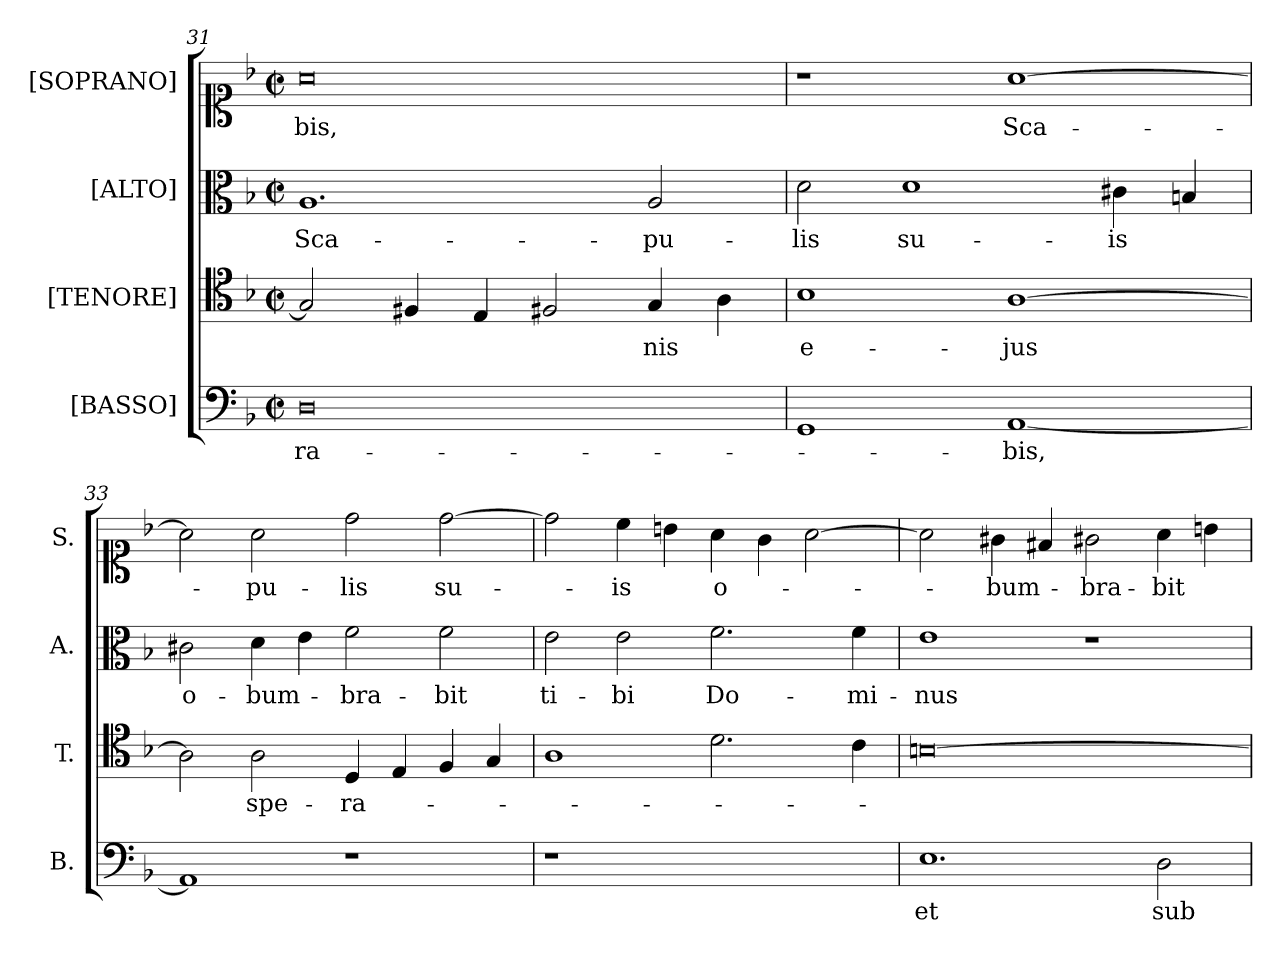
**kern	**text	**kern	**text	**kern	**text	**kern	**text
*part4	*part4	*part3	*part3	*part2	*part2	*part1	*part1
*staff4	*staff4	*staff3	*staff3	*staff2	*staff2	*staff1	*staff1
*I"[BASSO]	*	*I"[TENORE]	*	*I"[ALTO]	*	*I"[SOPRANO]	*
*I'B.	*	*I'T.	*	*I'A.	*	*I'S.	*
*clefF4	*	*clefC4	*	*clefC3	*	*clefC1	*
*k[b-]	*	*k[b-]	*	*k[b-]	*	*k[b-]	*
*d:	*	*d:	*	*d:	*	*d:	*
*M2/2	*	*M2/2	*	*M2/2	*	*M2/2	*
*met(c|)	*	*met(c|)	*	*met(c|)	*	*met(c|)	*
=31	=31	=31	=31	=31	=31	=31	=31
!	!LO:LY:b:color=#000000	!	!	!	!	!	!
!	!	!	!	!	!LO:LY:b:color=#000000	!	!
!	!	!	!	!	!	!	!LO:LY:b:color=#000000
0Di	-ra-	2Gi/]	.	1.Ai	Sca-	0ai	-bis,
.	.	4F#Xi/	.	.	.	.	.
.	.	4Ei/	.	.	.	.	.
.	.	2F#Xi/	.	.	.	.	.
!	!	!	!LO:LY:b:color=#000000	!	!	!	!
!	!	!	!	!	!LO:LY:b:color=#000000	!	!
.	.	4Gi/	-nis	2Ai/	-pu-	.	.
.	.	4Ai\	.	.	.	.	.
=32	=32	=32	=32	=32	=32	=32	=32
!	!	!	!LO:LY:b:color=#000000	!	!	!	!
!	!	!	!	!	!LO:LY:b:color=#000000	!	!
1GGi	.	1B-i	e-	2di\	-lis	1r	.
!	!	!	!	!	!LO:LY:b:color=#000000	!	!
.	.	.	.	1di	su-	.	.
!	!LO:LY:b:color=#000000	!	!	!	!	!	!
!	!	!	!LO:LY:b:color=#000000	!	!	!	!
!	!	!	!	!	!	!	!LO:LY:b:color=#000000
[<1AAi	-bis,	[>1Ai	-jus	.	.	[>1ai	Sca-
!	!	!	!	!	!LO:LY:b:color=#000000	!	!
.	.	.	.	4c#Xi\	-is	.	.
.	.	.	.	4Bni/	.	.	.
!!LO:LB:g=z
=33	=33	=33	=33	=33	=33	=33	=33
!	!	!	!	!	!LO:LY:b:color=#000000	!	!
1AAi]	.	2Ai\]	.	2c#Xi\	o-	2ai\]	.
!	!	!	!LO:LY:b:color=#000000	!	!	!	!
!	!	!	!	!	!LO:LY:b:color=#000000	!	!
!	!	!	!	!	!	!	!LO:LY:b:color=#000000
.	.	2Ai\	spe-	4di\	-bum-	2ai\	-pu-
.	.	.	.	4ei\	.	.	.
!	!	!	!LO:LY:b:color=#000000	!	!	!	!
!	!	!	!	!	!LO:LY:b:color=#000000	!	!
!	!	!	!	!	!	!	!LO:LY:b:color=#000000
1r	.	4Di/	-ra-	2fi\	-bra-	2ddi\	-lis
.	.	4Ei/	.	.	.	.	.
!	!	!	!	!	!LO:LY:b:color=#000000	!	!
!	!	!	!	!	!	!	!LO:LY:b:color=#000000
.	.	4Fi/	.	2fi\	-bit	[>2ddi\	su-
.	.	4Gi/	.	.	.	.	.
=34	=34	=34	=34	=34	=34	=34	=34
!LO:N:vis=1	!	!	!	!	!	!	!
!	!	!	!	!	!LO:LY:b:color=#000000	!	!
1r	.	1Ai	.	2ei\	ti-	2ddi\]	.
!	!	!	!	!	!LO:LY:b:color=#000000	!	!
!	!	!	!	!	!	!	!LO:LY:b:color=#000000
.	.	.	.	2ei\	-bi	4cci\	-is
.	.	.	.	.	.	4bni\	.
!	!	!	!	!	!LO:LY:b:color=#000000	!	!
!	!	!	!	!	!	!	!LO:LY:b:color=#000000
1ryy	.	2.di\	.	2.fi\	Do-	4ai\	o-
.	.	.	.	.	.	4gi\	.
.	.	.	.	.	.	[>2ai\	.
!	!	!	!	!	!LO:LY:b:color=#000000	!	!
.	.	4ci\	.	4fi\	-mi-	.	.
=35	=35	=35	=35	=35	=35	=35	=35
!	!LO:LY:b:color=#000000	!	!	!	!	!	!
!	!	!	!	!	!LO:LY:b:color=#000000	!	!
1.Ei	et	[>0Bni	.	1ei	-nus	2ai\]	.
!	!	!	!	!	!	!	!LO:LY:b:color=#000000
.	.	.	.	.	.	4g#Xi\	-bum-
.	.	.	.	.	.	4f#Xi/	.
!	!	!	!	!	!	!	!LO:LY:b:color=#000000
.	.	.	.	1r	.	2g#Xi\	-bra-
!	!LO:LY:b:color=#000000	!	!	!	!	!	!
!	!	!	!	!	!	!	!LO:LY:b:color=#000000
2Di\	sub	.	.	.	.	4ai\	-bit
.	.	.	.	.	.	4bni\	.
=	=	=	=	=	=	=	=
*-	*-	*-	*-	*-	*-	*-	*-
